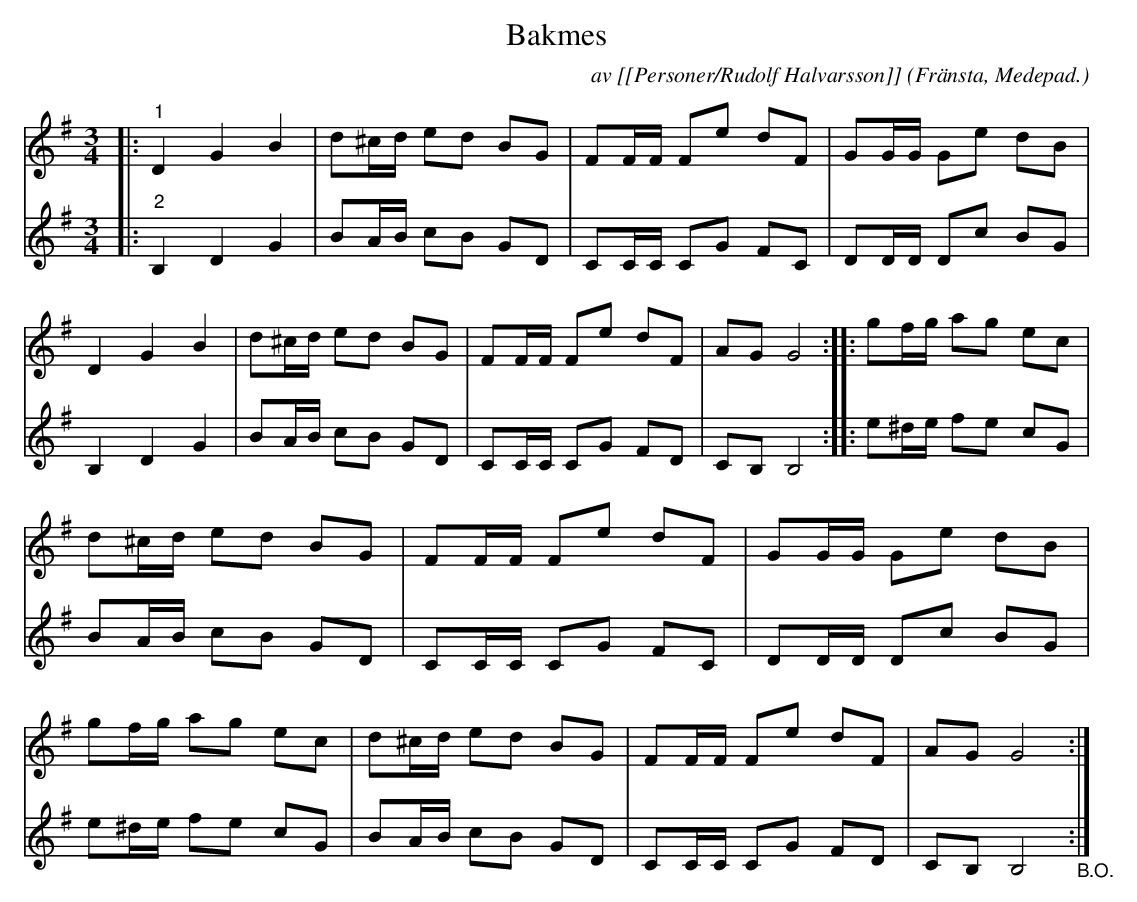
X:1
T:Bakmes
C:av [[Personer/Rudolf Halvarsson]]
O:Fränsta, Medepad.
L:1/8
M:3/4
K:G
V:1
|:"^1" D2 G2 B2 | d^c/d/ ed BG | FF/F/ Fe dF | GG/G/ Ge dB | D2 G2 B2 | d^c/d/ ed BG |
FF/F/ Fe dF | AG G4 :: gf/g/ ag ec | d^c/d/ ed BG | FF/F/ Fe dF | GG/G/ Ge dB | gf/g/ ag ec |
d^c/d/ ed BG | FF/F/ Fe dF | AG G4 :|
V:2
|:"^2" B,2 D2 G2 | BA/B/ cB GD | CC/C/ CG FC | DD/D/ Dc BG | B,2 D2 G2 | BA/B/ cB GD |
CC/C/ CG FD | CB, B,4 :: e^d/e/ fe cG | BA/B/ cB GD | CC/C/ CG FC | DD/D/ Dc BG | e^d/e/ fe cG |
BA/B/ cB GD | CC/C/ CG FD | CB, B,4"_B.O." :|
